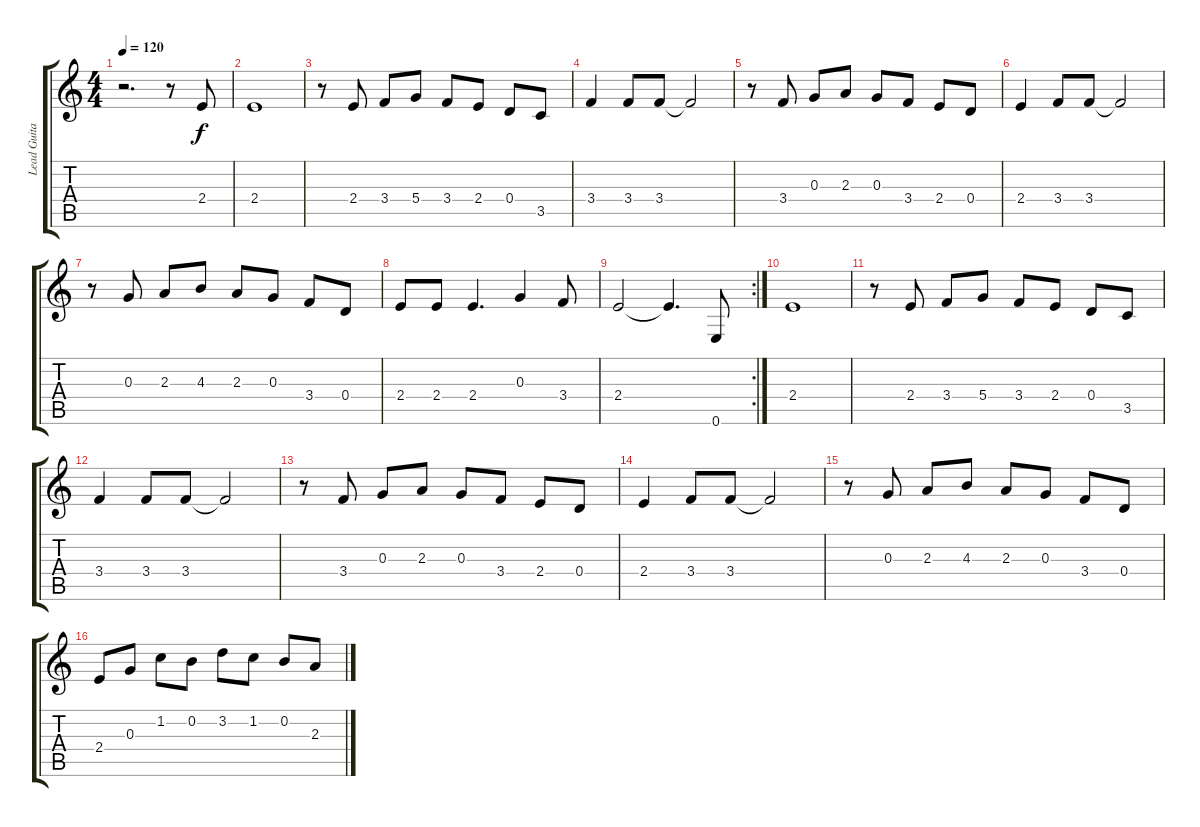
\track ("Lead Guitar" "Lead Guita") {instrument electricguitarjazz}
\staff {score tabs}
\tuning (E4 B3 G3 D3 A2 E2) {hide}
\ts (4 4)
\tempo 120
\clef g2
\ks c
r.2{d dy f} r.8 2.4.8 |
2.4.1 |
r.8 2.4.8 3.4.8 5.4.8 3.4.8 2.4.8 0.4.8 3.5.8 |
3.4.4 3.4.8 3.4.8 3.4{t}.2 |
r.8 3.4.8 0.3.8 2.3.8 0.3.8 3.4.8 2.4.8 0.4.8 |
2.4.4 3.4.8 3.4.8 3.4{t}.2 |
r.8 0.3.8 2.3.8 4.3.8 2.3.8 0.3.8 3.4.8 0.4.8 |
2.4.8 2.4.8 2.4.4{d} 0.3.4 3.4.8 |
\rc 2
2.4.2 2.4{t}.4{d} 0.6.8 |
2.4.1 |
r.8 2.4.8 3.4.8 5.4.8 3.4.8 2.4.8 0.4.8 3.5.8 |
3.4.4 3.4.8 3.4.8 3.4{t}.2 |
r.8 3.4.8 0.3.8 2.3.8 0.3.8 3.4.8 2.4.8 0.4.8 |
2.4.4 3.4.8 3.4.8 3.4{t}.2 |
r.8 0.3.8 2.3.8 4.3.8 2.3.8 0.3.8 3.4.8 0.4.8 |
2.4.8 0.3.8 1.2.8 0.2.8 3.2.8 1.2.8 0.2.8 2.3.8
